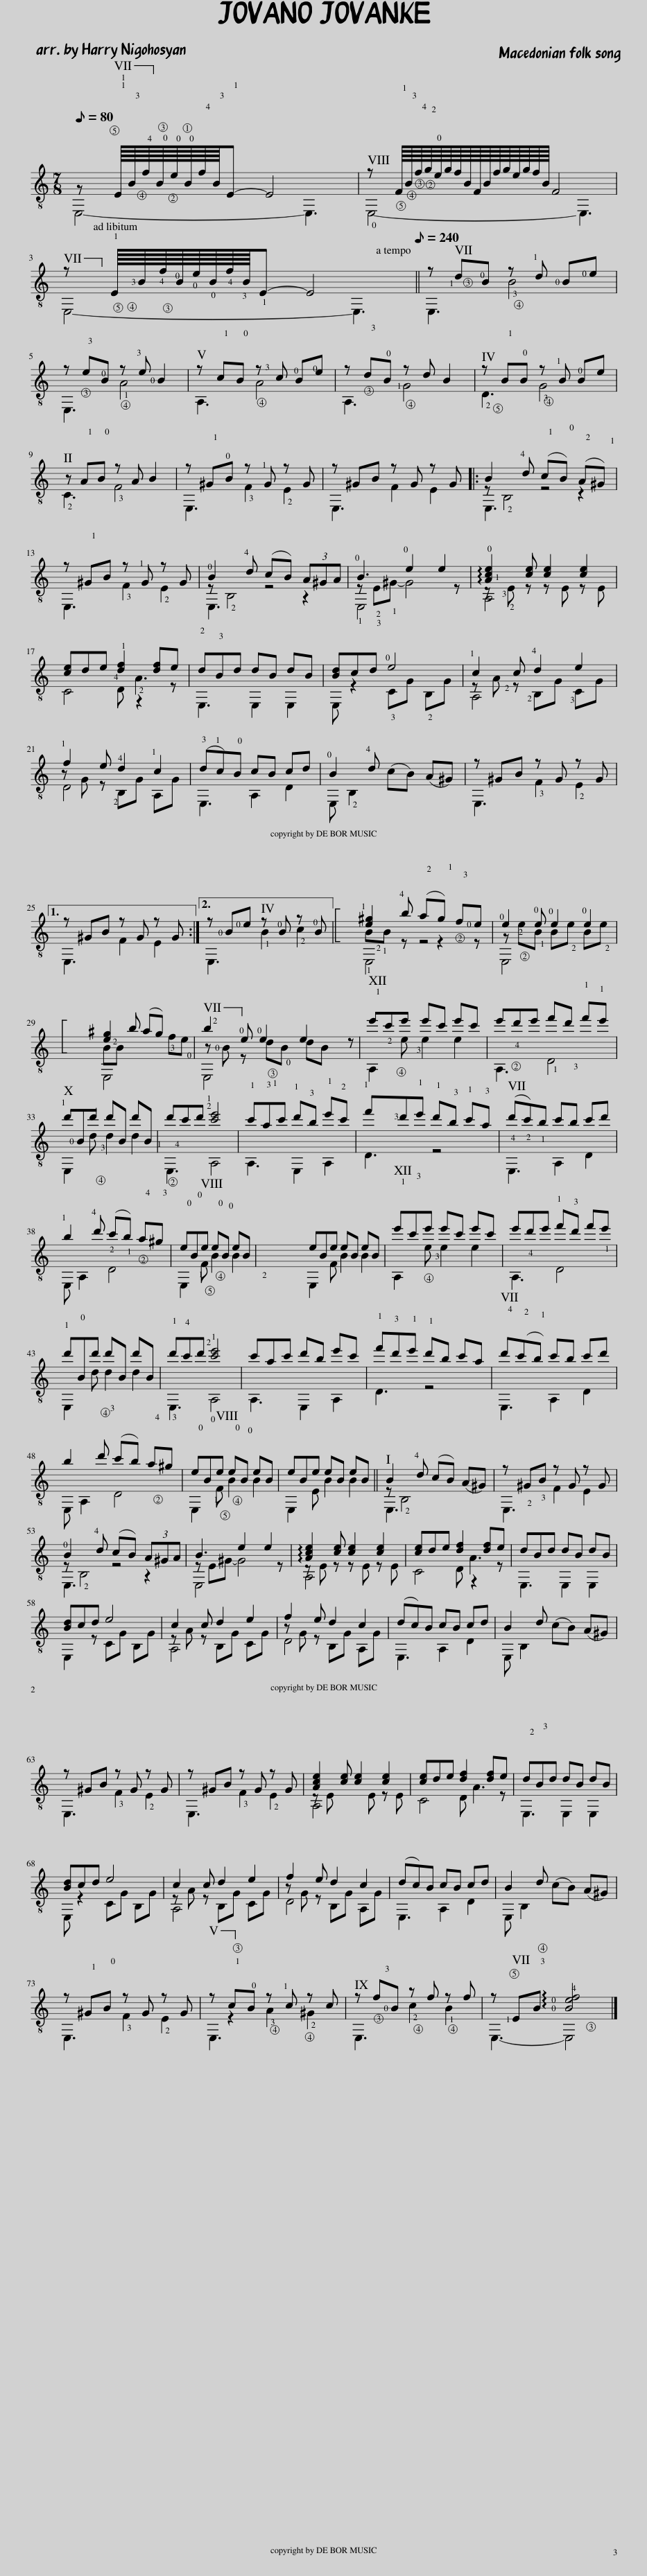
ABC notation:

X:1
%%score ( 1 2 3 )
L:1/8
M:7/8
I:linebreak $
K:C
V:1 treble-8
V:2 treble-8
V:3 treble-8
V:1
 z[Q:1/8=80] !1!!1!E/8!3!B/8!4!f/8!0!B/8!0!e/8!0!B/8!4!f/8!3!B/8!1!E- E4 | z !1!F/8!3!B/8!4!f/8!2!g/8!0!e/8g/8f/8B/8F/8B/8f/8g/8e/8g/8f/8B/8 F4 |$ z !1!E/8!3!B/8!4!f/8!0!B/8!0!e/8!0!B/8!4!f/8!3!B/8!1!E- E4 ||[Q:1/8=240] z !1!d!0!B z !1!d !0!B!0!e |$ z !3!e!0!B z !3!e !0!B2 | %5
 z !1!c!0!B z c !0!B!0!e | z !3!d!0!B z d B2 | z !1!B!0!B z !1!B !0!Be |$ z !1!A!0!B z A B2 | z !1!^G!0!B z !1!G z G | %10
 z ^GB z G z G |: B2 !4!d (!1!c!0!B) (!2!A!1!^G) |$ z !1!^GB z !1!G z G | !0!B2 !4!d (cB) (3A^GA | !0!B3 !0!e2 e2 | %15
 !arpeggio!!1!!0![Ace]2 [ce] [ce]2 [ce]2 |$ [ce]de !4!!1![df]2 [df]e | !2!d!3!Bd dB dB | [Bd]!1!c!3!d !0!e4 | !1!c2 c !4!d2 e2 |$ %20
 !1!f2 e !4!d2 !1!c2 | (!3!d!1!c)!0!B cB cd | !0!B2 !4!d (cB) (A^G) | z ^GB z G z G |1$ z ^GB z G z G :|2 %25
 z !0!B!0!e z !0!B z !0!B || !1![e^g]2 !4!b (!2!a!1!g) !3!f!0!e | !0!e2 !0!e !0!e2 !0!e2 |$ !2![e^g]2 b (ag) !3!f!0!e | !2!b2 !0!e !0!e2 e2 | %30
 !1!e'!2!c'e' e'c' e'c' | e'd'e' !1!f'!3!d' !1!f'!1!e' |$ !1!d'!0!Bd' d'B d'B | d'c'd' !2!!1![c'e']4 | !1!c'!3!ac' !1!d'!3!b !1!e'!2!c' | %35
 !1!f'd'!1!e' !1!d'!3!b !1!c'!3!a | (!4!d'!2!c')!1!b c'b c'd' |$ !1!b2 !4!d' (!2!c'!1!b) !4!a!3!^g | !0!e!0!Be !0!e!0!B eB | eBe eB eB | %40
 !1!e'!3!c'e' e'c' e'c' | e'!4!d'e' !1!f'!3!d' f'!1!e' |$ !1!d'!0!Bd' d'B d'B | !1!d'!4!c'd' !2!!1![c'e']4 | c'ac' d'b e'c' | %45
 (!1!f'!3!d')!1!e' !1!d'b c'a | !4!d'!2!c'!1!b c'b c'd' |$ b2 d' (c'b) !4!a!3!^g | !0!e!0!Be !0!e!0!B eB | eBe eB eB || %50
 B2 !4!d (cB) (A^G) | z ^GB z G z G |$ !0!B2 !4!d (cB) (3A^GA | B3 e2 e2 | !arpeggio![Ace]2 [ce] [ce]2 [ce]2 | %55
 [ce]de [df]2 [df]e | !2!d!3!Bd dB dB |$ [Bd]cd e4 | c2 c d2 e2 | f2 e d2 c2 | %60
 (dc)B cB cd | B2 d (cB) (A^G) |$ z ^GB z G z G | z ^GB z G z G | [Ace]2 [ce] [ce]2 [ce]2 | %65
 [ce]de [df]2 [df]e | !2!d!3!Bd dB dB |$ [Bd]cd e4 | c2 c d2 e2 | f2 e d2 c2 | %70
 (dc)B cB cd | B2 d (cB) (A^G) |$ z !1!^G!0!B z G z G | z !1!c!0!B z !1!c z c | z !3!f!0!B z f z f | %75
 z !1!E!3!B !arpeggio!!0!!4![Bef]4 |] %76
V:2
 E,4- E,3 | !0!E,4- E,3 |$ E,4- E,3 || E,3 !3!B4 |$ E,3 !1!A4 | %5
 A,3 !3!A4 | A,3 !1!G4 | !2!D3 !3!G4 |$ !2!C3 !3!F4 | E,3 !3!F2 !2!E2 | %10
 E,3 F2 E2 |: E,3 z4 |$ E,3 !3!F2 !2!E2 | E,3 z4 | [E,G]4 G3 | %15
 !3!A,4 x3 |$ C4 z2 z | E,3 E,2 E,2 | E, z2 !3!CG !2!B,G | A,4 x3 |$ %20
 D4 x3 | E,3 A,2 D2 | E, !2!B,2 x4 | E,3 !3!F2 !2!E2 |1$ E,3 F2 E2 :|2 %25
 E,3 !1!B2 !2!c2 || E,4 z2 z | E,4 x3 |$ E,4 x3 | E,4 x2 z | %30
 A,2 !3!e e2 e2 | A,3 !4!D4 |$ E,2 !3!d d2 d2 | E,3 !1!!4!A,4 | A,3 E,2 A,2 | %35
 !3!D3 z4 | E,3 A,2 D2 |$ E, A,2 D4 | E,2 !1!F B2 B2 | !2!E,2 F B2 B2 | %40
 A,2 !3!e e2 e2 | A,3 D4 |$ !3!E,2 d d2 d2 | E,3 A,4 | A,3 E,2 A,2 | %45
 D3 z4 | E,3 A,2 D2 |$ E, A,2 D4 | E,2 !1!F B2 B2 | E,2 E B2 B2 || %50
 E,3 x4 | E,3 F2 E2 |$ E,3 z4 | [E,G]4 G3 | A,4 x3 | %55
 C4 z2 z | E,3 E,2 E,2 |$ E,2 z CG B,G | A,4 x3 | D4 x3 | %60
 E,3 A,2 D2 | E, B,2 x4 |$ E,3 !3!F2 !2!E2 | E,3 !3!F2 !2!E2 | A,4 x3 | %65
 C4 x2 z | E,3 E,2 E,2 |$ E, z2 CG B,G | A,4 x3 | D4 x3 | %70
 E,3 A,2 D2 | E, B,2 x4 |$ E,3 !3!F2 !2!E2 | E,3 !3!A2 !2!^G2 | E,3 !2!c2 !1!B2 | %75
 E,3- E,4 |] %76
V:3
 x7 | x7 |$ x7 || x7 |$ x7 | %5
 x7 | x7 | x7 |$ x7 | x7 | %10
 x7 |: z !2!B,4 z2 |$ x7 | z !2!B,4 z2 | z !2!E!1!^G- x4 | %15
 z !2!E z z E z E |$ x3 D !2!A3 | x7 | x7 | z !2!A z !2!B,G !3!CG |$ %20
 z G z !2!B,G A,G | x7 | x7 | x7 |1$ x7 :|2 %25
 x7 || B!1!!2!!1!B z z4 | z !1!!2!eB B!2!e B!2!e |$ BB x5 | z !0!B z !1!d!0!B dB | %30
 x7 | x7 |$ x7 | x7 | x7 | %35
 x7 | x7 |$ x7 | x7 | x7 | %40
 x7 | x7 |$ x7 | x7 | x7 | %45
 x7 | x7 |$ x7 | x7 | x7 || %50
 z !2!B,4 x2 | x7 |$ z !2!B,4 z2 | z E^G- x4 | z E z z E z E | %55
 x3 D A3 | x7 |$ x7 | z A z B,G CG | z G z B,G A,G | %60
 x7 | x7 |$ x7 | x7 | z E x2 E z E | %65
 x3 D A3 | x7 |$ x7 | z A z B,G CG | z G z B,G A,G | %70
 x7 | x7 |$ x7 | x z2 x4 | x7 | %75
 x7 |] %76
